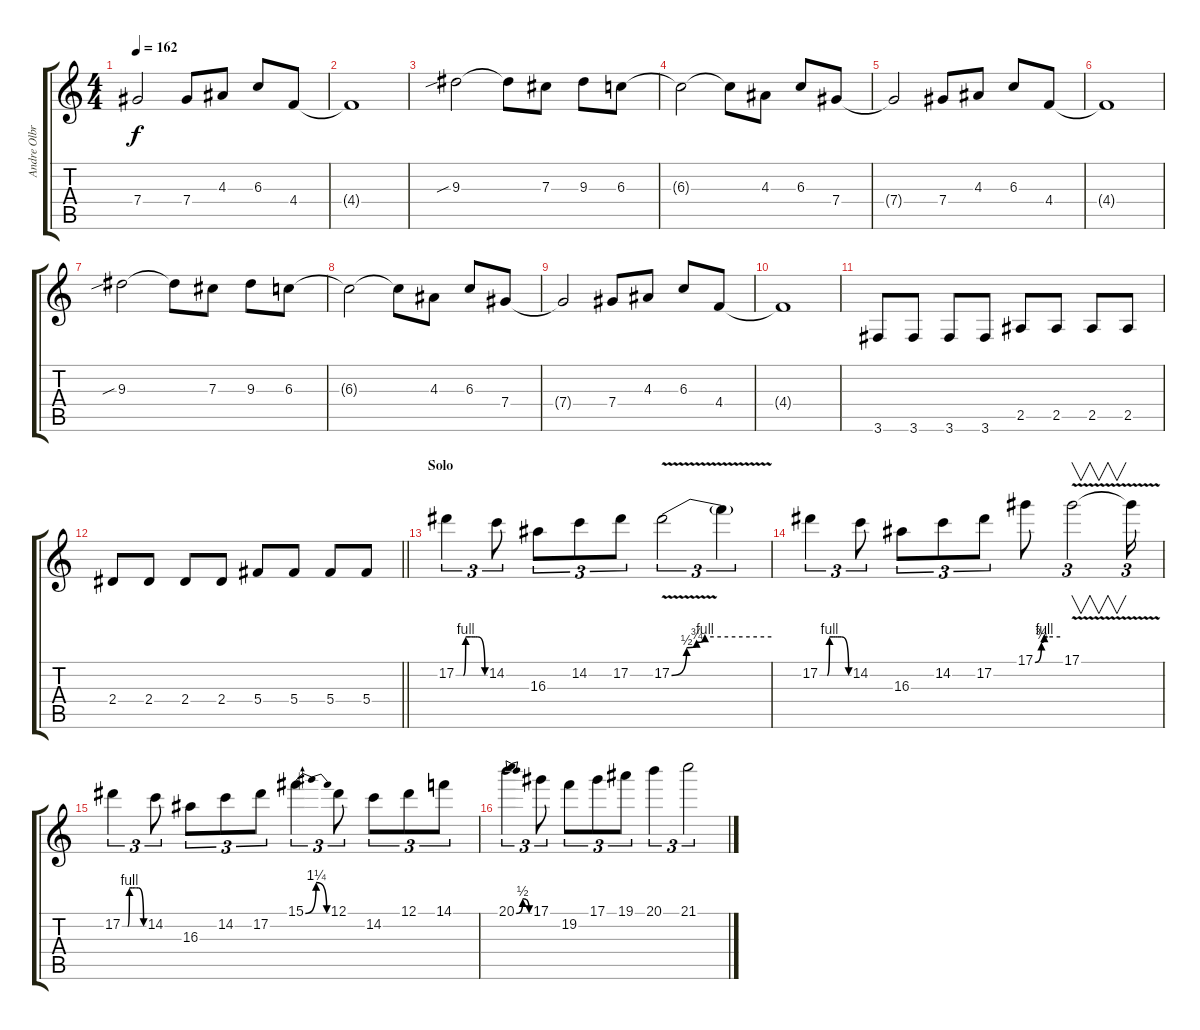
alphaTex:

\track ("Andre Olbrich" "Andre Olbr") {instrument distortionguitar}
\staff {score tabs}
\tuning (Eb4 Bb3 Gb3 Db3 Ab2 Eb2) {hide}
\ts (4 4)
\tempo 162
\clef g2
\ks c
7.4{t}.2{dy f} 7.4.8 4.3.8 6.3.8 4.4.8 |
4.4{t}.1 |
9.3{sib}.2 9.3{t}.8 7.3.8 9.3.8 6.3.8 |
6.3{t}.2 6.3{t}.8 4.3.8 6.3.8 7.4.8 |
7.4{t}.2 7.4.8 4.3.8 6.3.8 4.4.8 |
4.4{t}.1 |
9.3{sib}.2 9.3{t}.8 7.3.8 9.3.8 6.3.8 |
6.3{t}.2 6.3{t}.8 4.3.8 6.3.8 7.4.8 |
7.4{t}.2 7.4.8 4.3.8 6.3.8 4.4.8 |
4.4{t}.1 |
3.6.8 3.6.8 3.6.8 3.6.8 2.5.8 2.5.8 2.5.8 2.5.8 |
\barLineRight lightlight
2.4.8 2.4.8 2.4.8 2.4.8 5.4.8 5.4.8 5.4.8 5.4.8 |
\section ("" "Solo")
17.2{be (custom 0 0 15 0 20 4 29 4 33 4 37 4 40 4 45 4 60 0)}.4{tu (3 2)} 14.2.8{tu (3 2)} 16.3.8{tu (3 2)} 14.2.8{tu (3 2)} 17.2.8{tu (3 2)} 17.2{be (custom 0 0 9 2 15 3 20 4 60 4) v}.2{tu (3 2)} 17.2{t}.4{tu (3 2)} |
17.2{be (custom 0 0 15 0 20 4 29 4 33 4 37 4 40 4 45 4 60 0)}.4{tu (3 2)} 14.2.8{tu (3 2)} 16.3.8{tu (3 2)} 14.2.8{tu (3 2)} 17.2.8{tu (3 2)} 17.1{be (custom 0 0 15 3 22 4 30 4 60 4)}.8 17.1{v}.2{v tu (3 2)} 17.1{t}.16{tu (3 2)} |
17.2{be (custom 0 0 15 0 20 4 29 4 33 4 37 4 40 4 45 4 60 0)}.4{tu (3 2)} 14.2.8{tu (3 2)} 16.3.8{tu (3 2)} 14.2.8{tu (3 2)} 17.2.8{tu (3 2)} 15.1{be (bendrelease 0 0 20 5 45 5 60 0)}.4{tu (3 2)} 12.1.8{tu (3 2)} 14.2.8{tu (3 2)} 12.1.8{tu (3 2)} 14.1.8{tu (3 2)} |
20.1{be (bendrelease 0 0 20 2 45 2 60 0)}.4{tu (3 2)} 17.1.8{tu (3 2)} 19.2.8{tu (3 2)} 17.1.8{tu (3 2)} 19.1.8{tu (3 2)} 20.1.4{tu (3 2)} 21.1.2{tu (3 2)}
